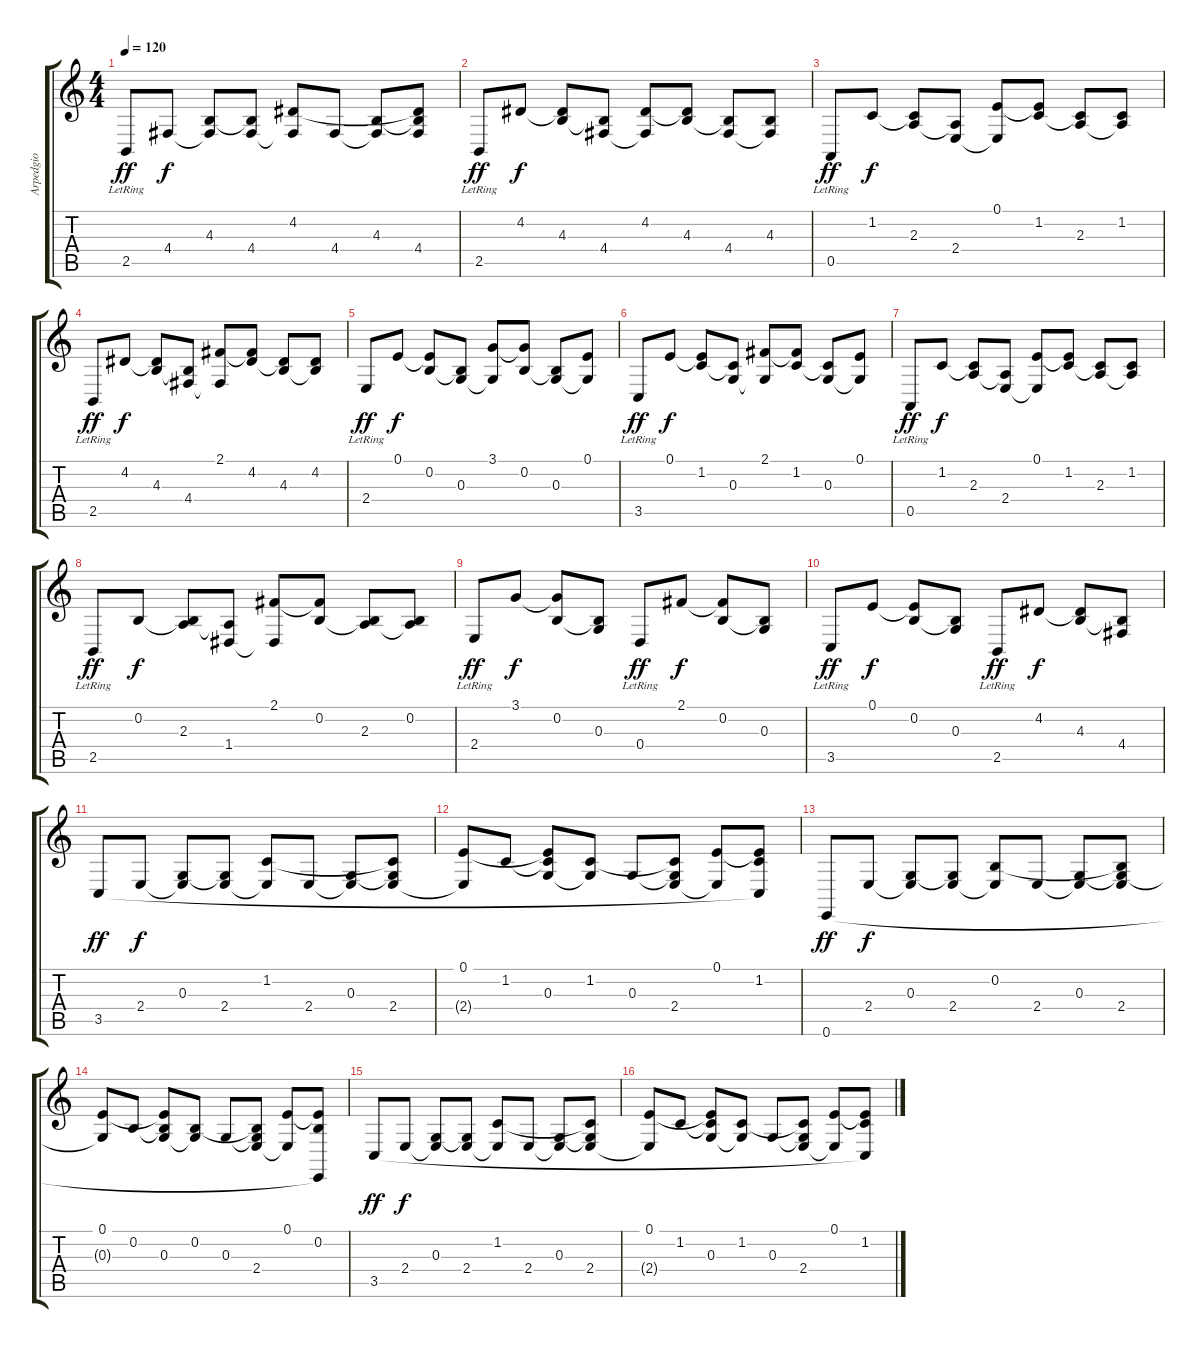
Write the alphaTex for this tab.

\track ("Arpedgio" "Arpedgio") {instrument brightacousticpiano}
\staff {score tabs}
\tuning (E4 B3 G3 D3 A2 E2) {hide}
\ts (4 4)
\tempo 120
\clef g2
\ks c
2.5{lr}.8{dy ff} 4.4.8{dy f} (4.3 4.4{t}).8 (4.3{t} 4.4).8 (4.2 4.4{t}).8 4.4.8 (4.3 4.4{t}).8 (4.2{t} 4.3{t} 4.4).8 |
2.5{lr}.8{dy ff} 4.2.8{dy f} (4.2{t} 4.3).8 (4.3{t} 4.4).8 (4.2 4.4{t}).8 (4.2{t} 4.3).8 (4.3{t} 4.4).8 (4.3 4.4{t}).8 |
0.5{lr}.8{dy ff} 1.2.8{dy f} (1.2{t} 2.3).8 (2.3{t} 2.4).8 (0.1 2.4{t}).8 (0.1{t} 1.2).8 (1.2{t} 2.3).8 (1.2 2.3{t}).8 |
2.5{lr}.8{dy ff} 4.2.8{dy f} (4.2{t} 4.3).8 (4.3{t} 4.4).8 (2.1 4.4{t}).8 (2.1{t} 4.2).8 (4.2{t} 4.3).8 (4.2 4.3{t}).8 |
2.4{lr}.8{dy ff} 0.1.8{dy f} (0.1{t} 0.2).8 (0.2{t} 0.3).8 (3.1 0.3{t}).8 (3.1{t} 0.2).8 (0.2{t} 0.3).8 (0.1 0.3{t}).8 |
3.5{lr}.8{dy ff} 0.1.8{dy f} (0.1{t} 1.2).8 (1.2{t} 0.3).8 (2.1 0.3{t}).8 (2.1{t} 1.2).8 (1.2{t} 0.3).8 (0.1 0.3{t}).8 |
0.5{lr}.8{dy ff} 1.2.8{dy f} (1.2{t} 2.3).8 (2.3{t} 2.4).8 (0.1 2.4{t}).8 (0.1{t} 1.2).8 (1.2{t} 2.3).8 (1.2 2.3{t}).8 |
2.5{lr}.8{dy ff} 0.2.8{dy f} (0.2{t} 2.3).8 (2.3{t} 1.4).8 (2.1 1.4{t}).8 (2.1{t} 0.2).8 (0.2{t} 2.3).8 (0.2 2.3{t}).8 |
2.4{lr}.8{dy ff} 3.1.8{dy f} (3.1{t} 0.2).8 (0.2{t} 0.3).8 0.4{lr}.8{dy ff} 2.1.8{dy f} (2.1{t} 0.2).8 (0.2{t} 0.3).8 |
3.5{lr}.8{dy ff} 0.1.8{dy f} (0.1{t} 0.2).8 (0.2{t} 0.3).8 2.5{lr}.8{dy ff} 4.2.8{dy f} (4.2{t} 4.3).8 (4.3{t} 4.4).8 |
3.5.8{dy ff} 2.4.8{dy f} (0.3 2.4{t}).8 (0.3{t} 2.4).8 (1.2 2.4{t}).8 2.4.8 (0.3 2.4{t}).8 (1.2{t} 0.3{t} 2.4).8 |
(0.1 2.4{t}).8 1.2.8 (0.1{t} 1.2{t} 0.3).8 (1.2 0.3{t}).8 0.3.8 (1.2{t} 0.3{t} 2.4).8 (0.1 2.4{t}).8 (0.1{t} 1.2 3.5{t}).8 |
0.6.8{dy ff} 2.4.8{dy f} (0.3 2.4{t}).8 (0.3{t} 2.4).8 (0.2 2.4{t}).8 2.4.8 (0.3 2.4{t}).8 (0.2{t} 0.3{t} 2.4).8 |
(0.1 0.3{t}).8 0.2.8 (0.1{t} 0.2{t} 0.3).8 (0.2 0.3{t}).8 0.3.8 (0.2{t} 0.3{t} 2.4).8 (0.1 2.4{t}).8 (0.1{t} 0.2 0.6{t}).8 |
3.5.8{dy ff} 2.4.8{dy f} (0.3 2.4{t}).8 (0.3{t} 2.4).8 (1.2 2.4{t}).8 2.4.8 (0.3 2.4{t}).8 (1.2{t} 0.3{t} 2.4).8 |
(0.1 2.4{t}).8 1.2.8 (0.1{t} 1.2{t} 0.3).8 (1.2 0.3{t}).8 0.3.8 (1.2{t} 0.3{t} 2.4).8 (0.1 2.4{t}).8 (0.1{t} 1.2 3.5{t}).8
